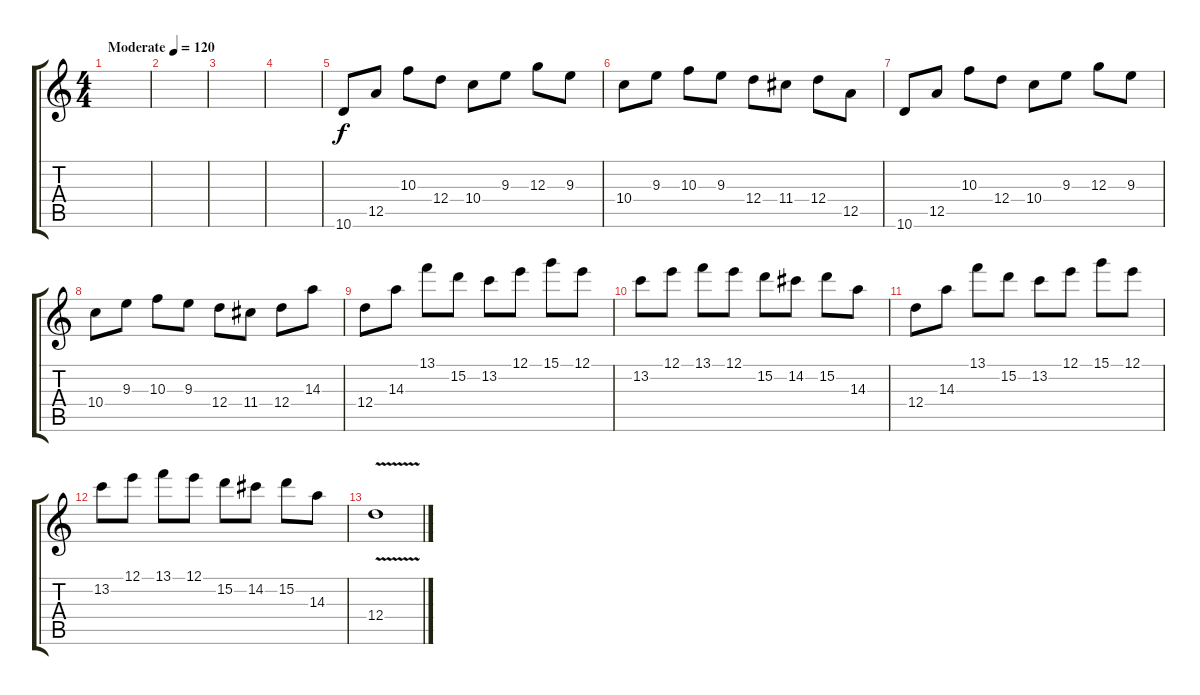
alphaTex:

\track "" {instrument overdrivenguitar}
\staff {score tabs}
\tuning (E4 B3 G3 D3 A2 E2) {hide}
\ts (4 4)
\tempo (120 "Moderate")
\clef g2
\ks c
|
|
|
|
10.6.8 12.5.8 10.3.8 12.4.8 10.4.8 9.3.8 12.3.8 9.3.8 |
10.4.8 9.3.8 10.3.8 9.3.8{txt ""} 12.4.8 11.4.8 12.4.8 12.5.8 |
10.6.8 12.5.8 10.3.8 12.4.8 10.4.8 9.3.8 12.3.8 9.3.8 |
10.4.8 9.3.8 10.3.8 9.3.8 12.4.8 11.4.8 12.4.8 14.3.8 |
12.4.8 14.3.8 13.1.8 15.2.8 13.2.8 12.1.8 15.1.8 12.1.8 |
13.2.8 12.1.8 13.1.8 12.1.8 15.2.8 14.2.8 15.2.8 14.3.8 |
12.4.8 14.3.8 13.1.8 15.2.8 13.2.8 12.1.8 15.1.8 12.1.8 |
13.2.8 12.1.8 13.1.8 12.1.8 15.2.8 14.2.8 15.2.8 14.3.8 |
12.4{v}.1
